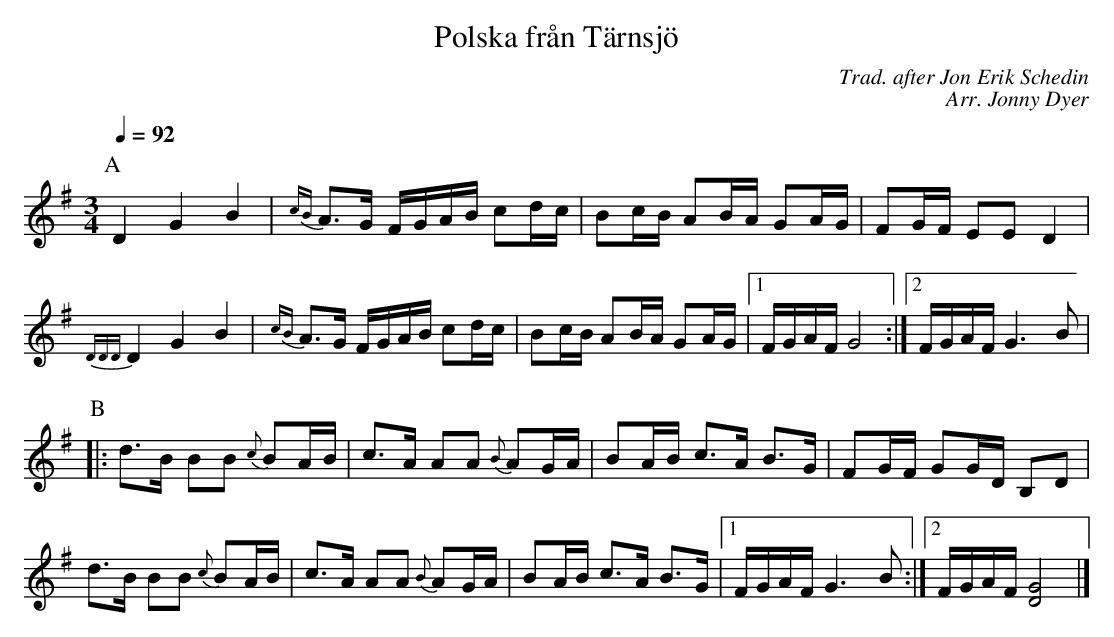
X:1
T:Polska fr\aan T\"arnsj\"o
C:Trad. after Jon Erik Schedin
C:Arr. Jonny Dyer
M:3/4
L:1/16
Q:1/4=92
K:G
P:A
D4 G4 B4 | {cB} A3G FGAB c2dc | B2cB A2BA G2AG | F2GF E2E2 D4 |
{DDD}D4 G4 B4 | {cB} A3G FGAB c2dc | B2cB A2BA G2AG |1 FGAF G8 :|2 FGAF G6 B2 |
P:B
|: d3B B2B2 {c}B2AB | c3A A2A2 {B}A2GA | B2AB c3A B3G | F2GF G2GD B,2D2 |
d3B B2B2 {c}B2AB | c3A A2A2 {B}A2GA | B2AB c3A B3G |1 FGAF G6 B2 :|2 FGAF [G8 | D8] |]
